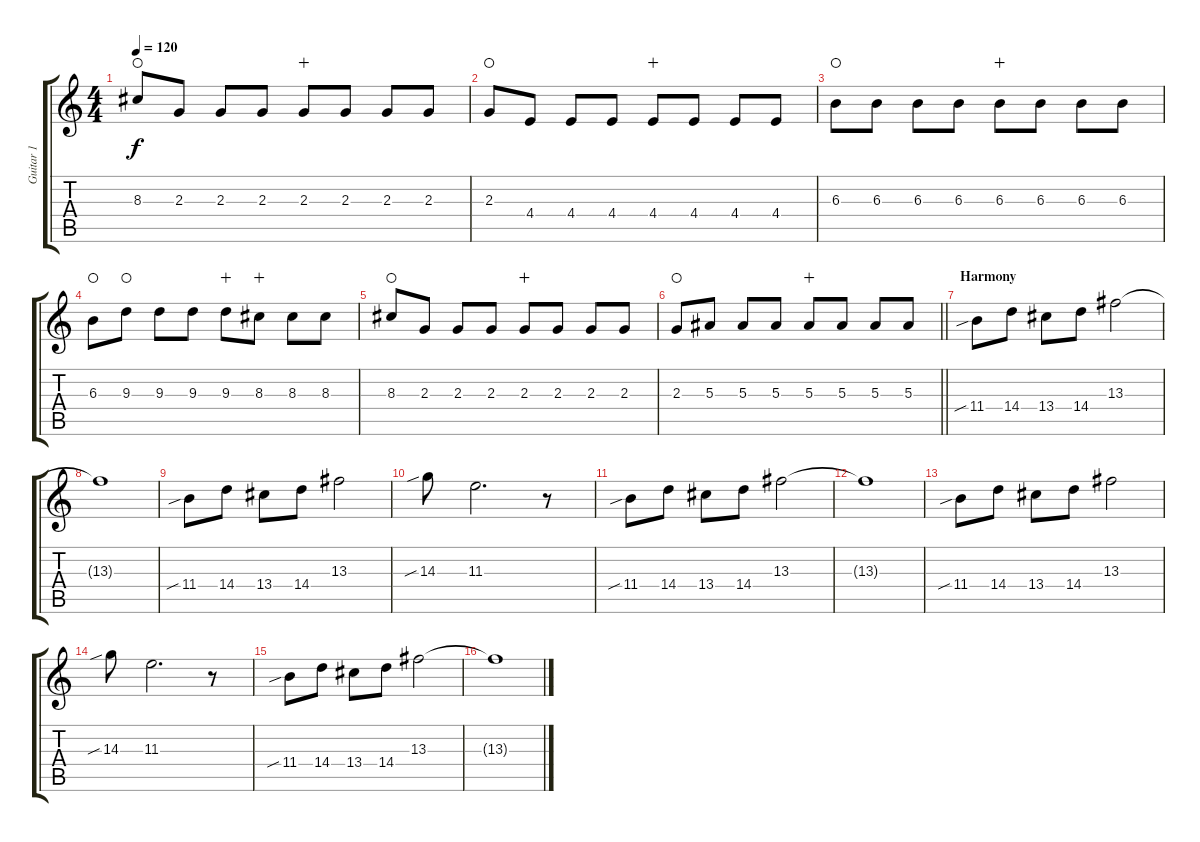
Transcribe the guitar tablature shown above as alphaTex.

\track ("Guitar 1" "Guitar 1") {instrument distortionguitar}
\staff {score tabs}
\tuning (D4 A3 F3 C3 G2 D2) {hide}
\ts (4 4)
\tempo 120
\clef g2
\ks c
8.3.8{dy f waho} 2.3.8 2.3.8 2.3.8 2.3.8{wahc} 2.3.8 2.3.8 2.3.8 |
2.3.8{waho} 4.4.8 4.4.8 4.4.8 4.4.8{wahc} 4.4.8 4.4.8 4.4.8 |
6.3.8{waho} 6.3.8 6.3.8 6.3.8 6.3.8{wahc} 6.3.8 6.3.8 6.3.8 |
6.3.8{waho} 9.3.8{waho} 9.3.8 9.3.8 9.3.8{wahc} 8.3.8{wahc} 8.3.8 8.3.8 |
8.3.8{waho} 2.3.8 2.3.8 2.3.8 2.3.8{wahc} 2.3.8 2.3.8 2.3.8 |
\barLineRight lightlight
2.3.8{waho} 5.3.8 5.3.8 5.3.8 5.3.8{wahc} 5.3.8 5.3.8 5.3.8 |
\section ("" "Harmony")
11.4{sib}.8 14.4.8 13.4.8 14.4.8 13.3.2 |
13.3{t}.1 |
11.4{sib}.8 14.4.8 13.4.8 14.4.8 13.3.2 |
14.3{sib}.8 11.3.2{d} r.8 |
11.4{sib}.8 14.4.8 13.4.8 14.4.8 13.3.2 |
13.3{t}.1 |
11.4{sib}.8 14.4.8 13.4.8 14.4.8 13.3.2 |
14.3{sib}.8 11.3.2{d} r.8 |
11.4{sib}.8 14.4.8 13.4.8 14.4.8 13.3.2 |
13.3{t}.1
